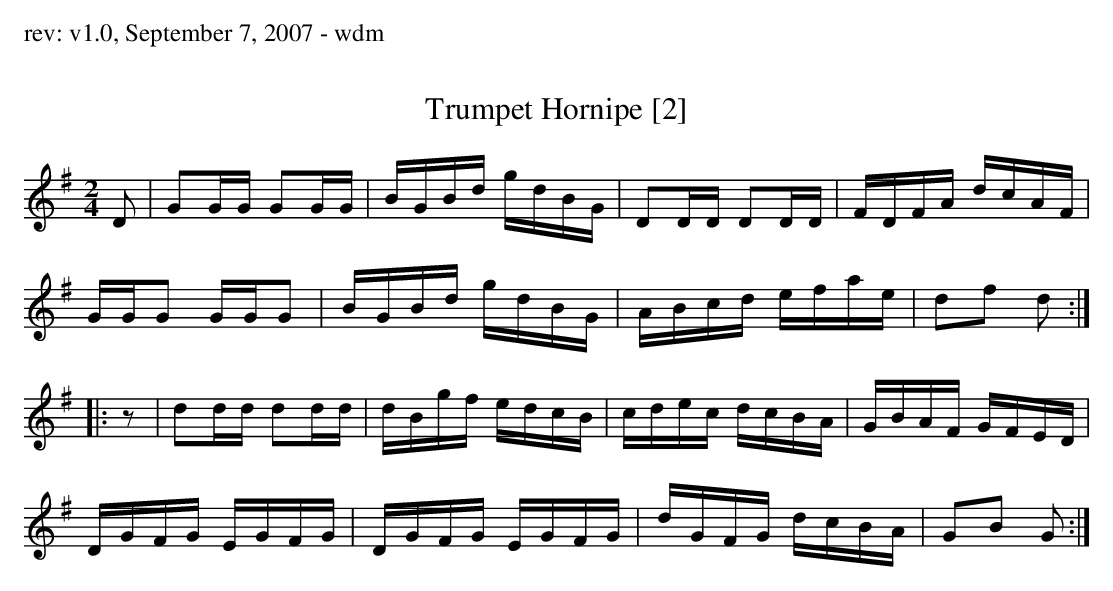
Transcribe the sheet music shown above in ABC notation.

X:1
T:Trumpet Hornipe [2]
M:2/4
L:1/8
K:G
D|GG/G/ GG/G/ | B/G/B/d/ g/d/B/G/ | DD/D/ DD/D/ | F/D/F/A/ d/c/A/F/ |
G/G/G G/G/G | B/G/B/d/ g/d/B/G/ | A/B/c/d/ e/f/a/e/ |df d :|
|: z | dd/d/ dd/d/ | d/B/g/f/ e/d/c/B/ | c/d/e/c/ d/c/B/A/ | G/B/A/F/ G/F/E/D/ |
D/G/F/G/ E/G/F/G/ | D/G/F/G/ E/G/F/G/ | d/G/F/G/ d/c/B/A/ | GB G :|
